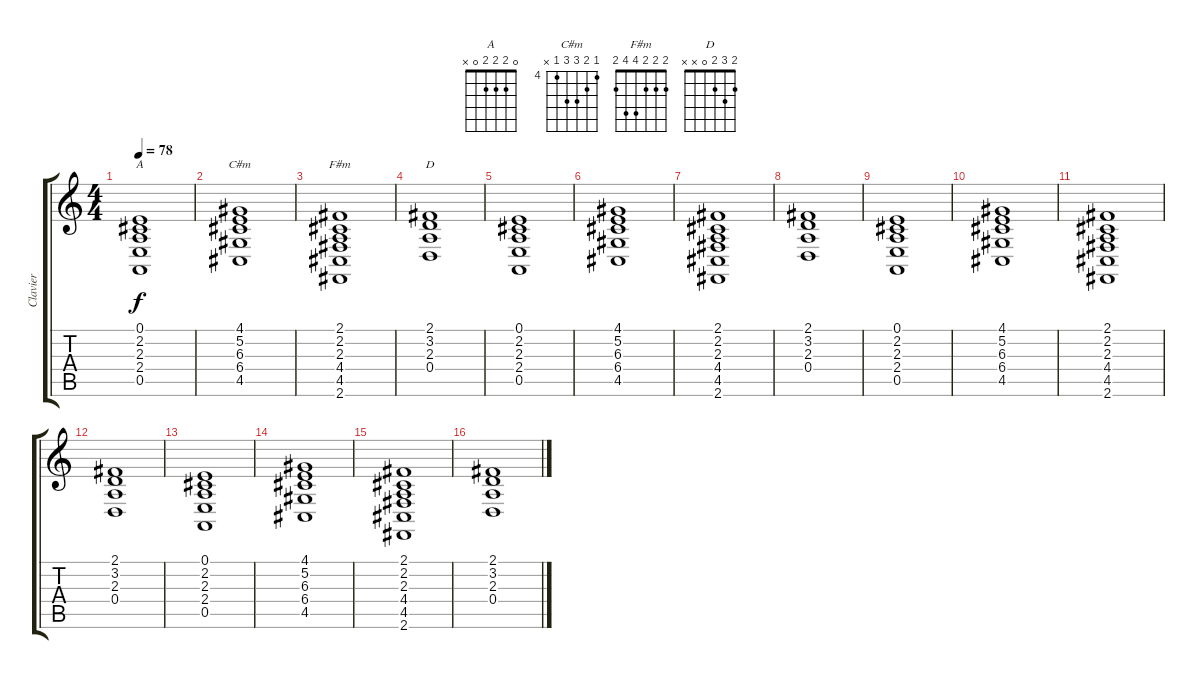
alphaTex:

\track ("Clavier" "Clavier") {instrument pad6metallic}
\staff {score tabs}
\tuning (E4 B3 G3 D3 A2 E2) {hide}
\chord ("A" 0 2 2 2 0 x)
\chord ("C#m" 4 5 6 6 4 x) {firstfret 4}
\chord ("F#m" 2 2 2 4 4 2)
\chord ("D" 2 3 2 0 x x)
\ts (4 4)
\tempo 78
\clef g2
\ks c
(0.1 2.2 2.3 2.4 0.5).1{ch "A" dy f} |
(4.1 5.2 6.3 6.4 4.5).1{ch "C#m"} |
(2.1 2.2 2.3 4.4 4.5 2.6).1{ch "F#m"} |
(2.1 3.2 2.3 0.4).1{ch "D"} |
(0.1 2.2 2.3 2.4 0.5).1 |
(4.1 5.2 6.3 6.4 4.5).1 |
(2.1 2.2 2.3 4.4 4.5 2.6).1 |
(2.1 3.2 2.3 0.4).1 |
(0.1 2.2 2.3 2.4 0.5).1 |
(4.1 5.2 6.3 6.4 4.5).1 |
(2.1 2.2 2.3 4.4 4.5 2.6).1 |
(2.1 3.2 2.3 0.4).1 |
(0.1 2.2 2.3 2.4 0.5).1 |
(4.1 5.2 6.3 6.4 4.5).1 |
(2.1 2.2 2.3 4.4 4.5 2.6).1 |
(2.1 3.2 2.3 0.4).1
